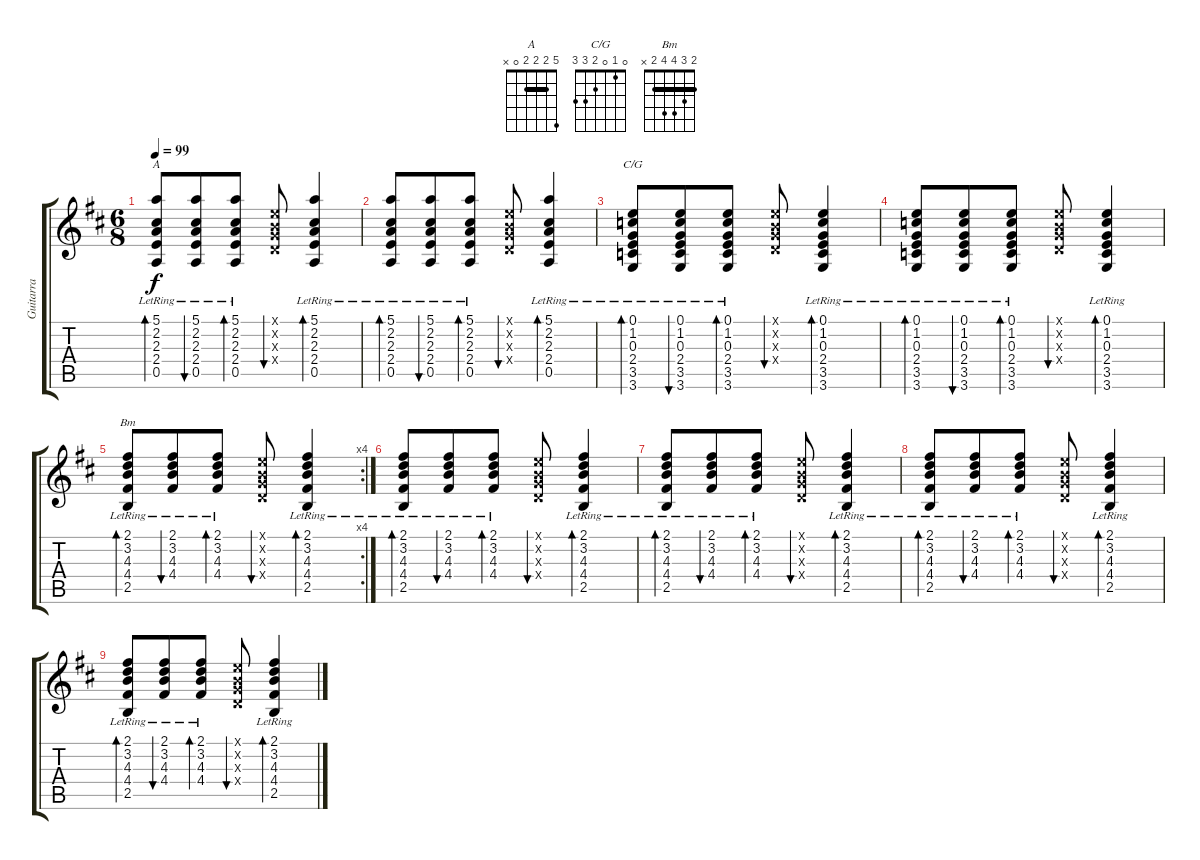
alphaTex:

\track ("Guitarra" "Guitarra") {instrument acousticguitarnylon}
\staff {score tabs}
\tuning (E4 B3 G3 D3 A2 E2) {hide}
\chord ("A" 5 2 2 2 0 x) {barre 2}
\chord ("C/G" 0 1 0 2 3 3)
\chord ("Bm" 2 3 4 4 2 x) {barre 2}
\ts (6 8)
\tempo 99
\clef g2
\ks bminor
(5.1{lr} 2.2{lr} 2.3{lr} 2.4{lr} 0.5{lr}).8{bd 60 ch "A" dy f} (5.1{lr} 2.2{lr} 2.3{lr} 2.4{lr} 0.5{lr}).8{bu 60} (5.1{lr} 2.2{lr} 2.3{lr} 2.4{lr} 0.5{lr}).8{bd 60} (0.1{x} 0.2{x} 0.3{x} 0.4{x}).8{bu 60} (5.1{lr} 2.2{lr} 2.3{lr} 2.4{lr} 0.5{lr}).4{bd 60} |
(5.1{lr} 2.2{lr} 2.3{lr} 2.4{lr} 0.5{lr}).8{bd 60} (5.1{lr} 2.2{lr} 2.3{lr} 2.4{lr} 0.5{lr}).8{bu 60} (5.1{lr} 2.2{lr} 2.3{lr} 2.4{lr} 0.5{lr}).8{bd 60} (0.1{x} 0.2{x} 0.3{x} 0.4{x}).8{bu 60} (5.1{lr} 2.2{lr} 2.3{lr} 2.4{lr} 0.5{lr}).4{bd 60} |
(0.1{lr} 1.2{lr} 0.3{lr} 2.4{lr} 3.5{lr} 3.6{lr}).8{bd 60 ch "C/G"} (0.1{lr} 1.2{lr} 0.3{lr} 2.4{lr} 3.5{lr} 3.6{lr}).8{bu 60} (0.1{lr} 1.2{lr} 0.3{lr} 2.4{lr} 3.5{lr} 3.6{lr}).8{bd 60} (0.1{x} 0.2{x} 0.3{x} 0.4{x}).8{bu 60} (0.1{lr} 1.2{lr} 0.3{lr} 2.4{lr} 3.5{lr} 3.6{lr}).4{bd 60} |
(0.1{lr} 1.2{lr} 0.3{lr} 2.4{lr} 3.5{lr} 3.6{lr}).8{bd 60} (0.1{lr} 1.2{lr} 0.3{lr} 2.4{lr} 3.5{lr} 3.6{lr}).8{bu 60} (0.1{lr} 1.2{lr} 0.3{lr} 2.4{lr} 3.5{lr} 3.6{lr}).8{bd 60} (0.1{x} 0.2{x} 0.3{x} 0.4{x}).8{bu 60} (0.1{lr} 1.2{lr} 0.3{lr} 2.4{lr} 3.5{lr} 3.6{lr}).4{bd 60} |
\rc 4
(2.1{lr} 3.2{lr} 4.3{lr} 4.4{lr} 2.5{lr}).8{bd 60 ch "Bm"} (2.1{lr} 3.2{lr} 4.3{lr} 4.4{lr}).8{bu 60} (2.1{lr} 3.2{lr} 4.3{lr} 4.4{lr}).8{bd 60} (0.1{x} 0.2{x} 0.3{x} 0.4{x}).8{bu 60} (2.1{lr} 3.2{lr} 4.3{lr} 4.4{lr} 2.5{lr}).4{bd 60} |
(2.1{lr} 3.2{lr} 4.3{lr} 4.4{lr} 2.5{lr}).8{bd 60} (2.1{lr} 3.2{lr} 4.3{lr} 4.4{lr}).8{bu 60} (2.1{lr} 3.2{lr} 4.3{lr} 4.4{lr}).8{bd 60} (0.1{x} 0.2{x} 0.3{x} 0.4{x}).8{bu 60} (2.1{lr} 3.2{lr} 4.3{lr} 4.4{lr} 2.5{lr}).4{bd 60} |
(2.1{lr} 3.2{lr} 4.3{lr} 4.4{lr} 2.5{lr}).8{bd 60} (2.1{lr} 3.2{lr} 4.3{lr} 4.4{lr}).8{bu 60} (2.1{lr} 3.2{lr} 4.3{lr} 4.4{lr}).8{bd 60} (0.1{x} 0.2{x} 0.3{x} 0.4{x}).8{bu 60} (2.1{lr} 3.2{lr} 4.3{lr} 4.4{lr} 2.5{lr}).4{bd 60} |
(2.1{lr} 3.2{lr} 4.3{lr} 4.4{lr} 2.5{lr}).8{bd 60 volume 0} (2.1{lr} 3.2{lr} 4.3{lr} 4.4{lr}).8{bu 60} (2.1{lr} 3.2{lr} 4.3{lr} 4.4{lr}).8{bd 60} (0.1{x} 0.2{x} 0.3{x} 0.4{x}).8{bu 60} (2.1{lr} 3.2{lr} 4.3{lr} 4.4{lr} 2.5{lr}).4{bd 60} |
(2.1{lr} 3.2{lr} 4.3{lr} 4.4{lr} 2.5{lr}).8{bd 60} (2.1{lr} 3.2{lr} 4.3{lr} 4.4{lr}).8{bu 60} (2.1{lr} 3.2{lr} 4.3{lr} 4.4{lr}).8{bd 60} (0.1{x} 0.2{x} 0.3{x} 0.4{x}).8{bu 60} (2.1{lr} 3.2{lr} 4.3{lr} 4.4{lr} 2.5{lr}).4{bd 60}
